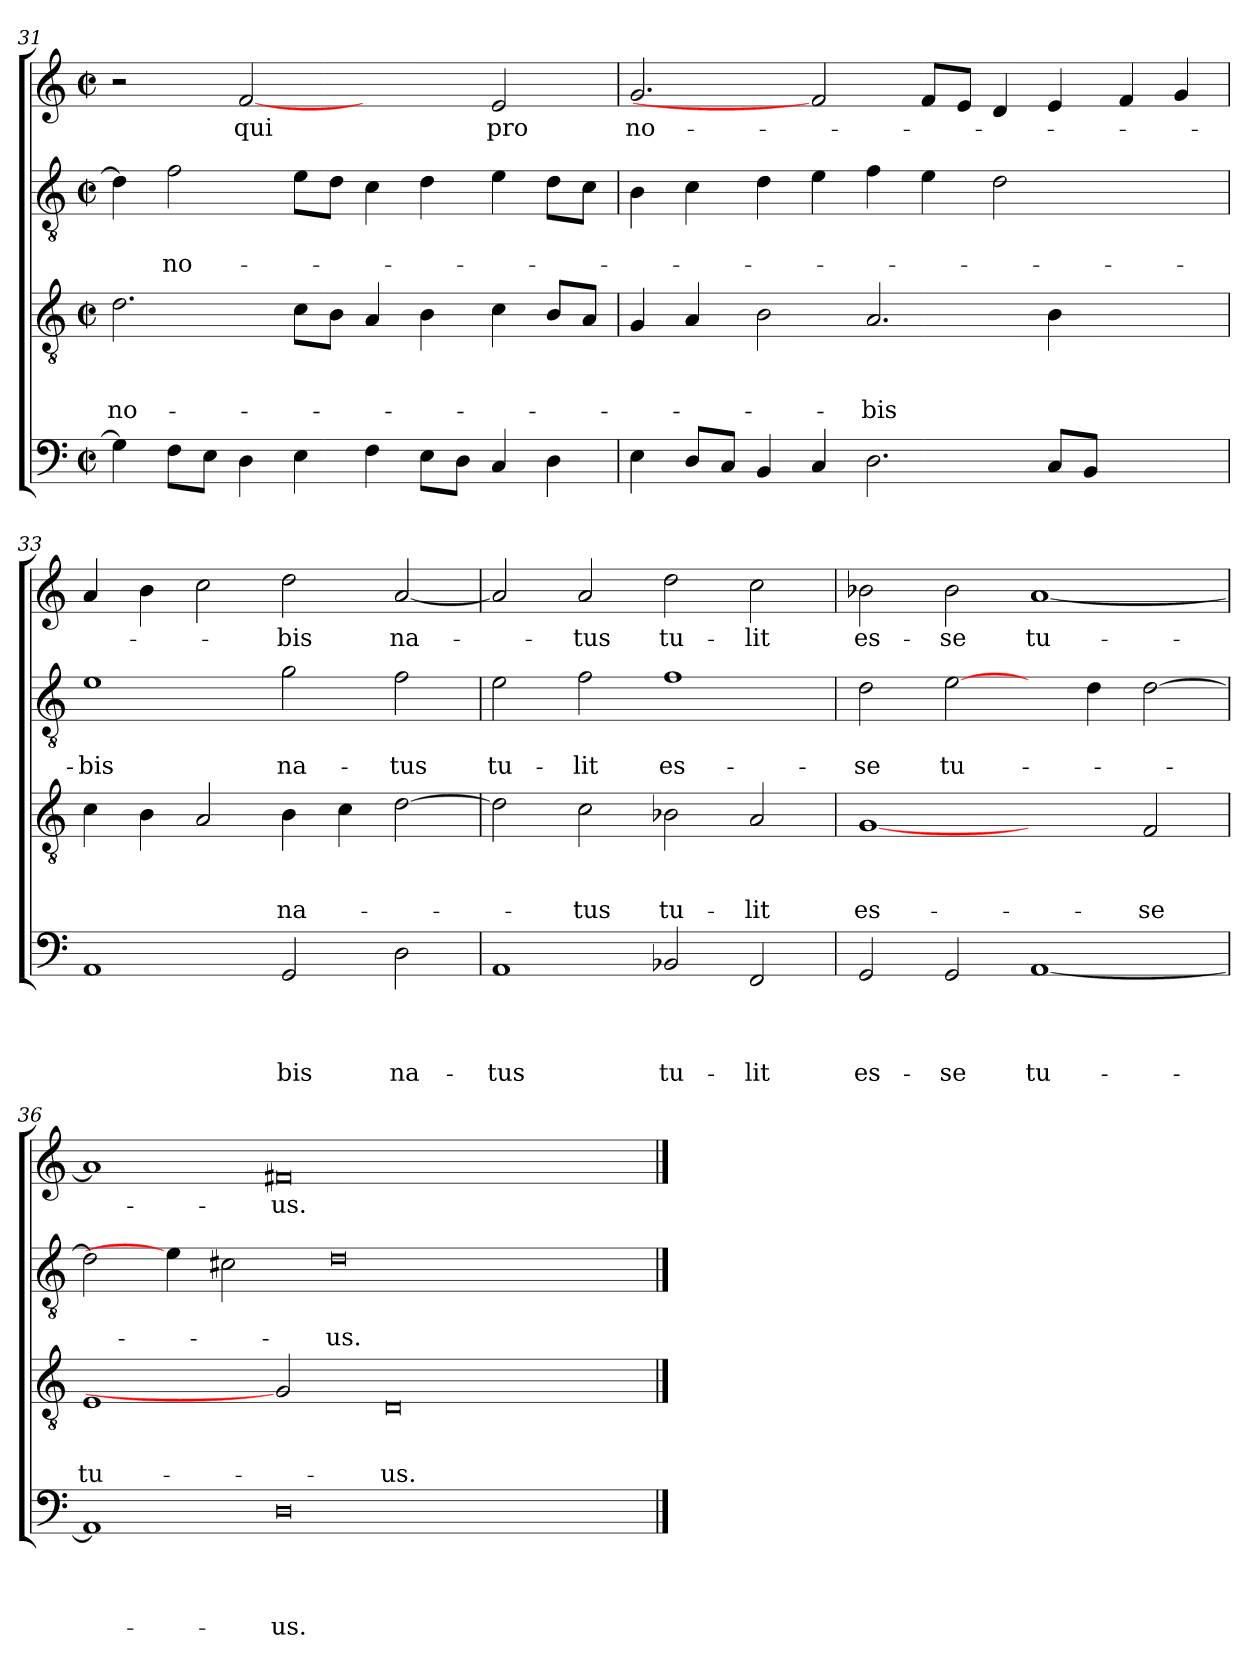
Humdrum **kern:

**kern	**text	**text	**text	**text	**kern	**text	**text	**text	**kern	**text	**text	**kern	**text
*part4	*part4	*part4	*part4	*part4	*part3	*part3	*part3	*part3	*part2	*part2	*part2	*part1	*part1
*staff4	*staff4	*staff4	*staff4	*staff4	*staff3	*staff3	*staff3	*staff3	*staff2	*staff2	*staff2	*staff1	*staff1
*clefF4	*	*	*	*	*clefGv2	*	*	*	*clefGv2	*	*	*clefG2	*
*k[]	*	*	*	*	*k[]	*	*	*	*k[]	*	*	*k[]	*
*C:	*	*	*	*	*C:	*	*	*	*C:	*	*	*C:	*
*M2/2	*	*	*	*	*M2/2	*	*	*	*M2/2	*	*	*M2/2	*
*met(c|)	*	*	*	*	*met(c|)	*	*	*	*met(c|)	*	*	*met(c|)	*
=31	=31	=31	=31	=31	=31	=31	=31	=31	=31	=31	=31	=31	=31
!	!	!	!	!	!	!	!	!LO:LY:b	!	!	!	!	!
4G\]	.	.	.	.	2.d\	.	.	no-	4d\]	.	.	2r	.
!	!	!	!	!	!	!	!	!	!	!	!LO:LY:b	!	!
8F\L	.	.	.	.	.	.	.	.	2f\	.	no-	.	.
8E\J	.	.	.	.	.	.	.	.	.	.	.	.	.
!	!	!	!	!	!	!	!	!	!	!	!	!	!LO:LY:b
4D\	.	.	.	.	.	.	.	.	.	.	.	[2f	qui
4E\	.	.	.	.	8c\L	.	.	.	8e\L	.	.	.	.
.	.	.	.	.	8B\J	.	.	.	8d\J	.	.	.	.
4F\	.	.	.	.	4A/	.	.	.	4c\	.	.	2ryy	.
8E\L	.	.	.	.	4B\	.	.	.	4d\	.	.	.	.
8D\J	.	.	.	.	.	.	.	.	.	.	.	.	.
!	!	!	!	!	!	!	!	!	!	!	!	!	!LO:LY:b
4C/	.	.	.	.	4c\	.	.	.	4e\	.	.	2e/	pro
4D\	.	.	.	.	8B/L	.	.	.	8d\L	.	.	.	.
.	.	.	.	.	8A/J	.	.	.	8c\J	.	.	.	.
!!LO:LB:g=z
=32	=32	=32	=32	=32	=32	=32	=32	=32	=32	=32	=32	=32	=32
!	!	!	!	!	!	!	!	!	!	!	!	!	!LO:LY:b
4E\	.	.	.	.	4G/	.	.	.	4B\	.	.	2.g/	no-
8D/L	.	.	.	.	4A/	.	.	.	4c\	.	.	.	.
8C/J	.	.	.	.	.	.	.	.	.	.	.	.	.
4BB/	.	.	.	.	2B\	.	.	.	4d\	.	.	.	.
4C/	.	.	.	.	.	.	.	.	4e\	.	.	2f]	.
!	!	!	!	!	!	!	!	!LO:LY:b	!	!	!	!	!
2.D\	.	.	.	.	2.A/	.	.	-bis	4f\	.	.	.	.
.	.	.	.	.	.	.	.	.	4e\	.	.	8f/L	.
.	.	.	.	.	.	.	.	.	.	.	.	8e/J	.
.	.	.	.	.	.	.	.	.	2d\	.	.	4d/	.
8C/L	.	.	.	.	4B\	.	.	.	.	.	.	4e/	.
8BB/J	.	.	.	.	.	.	.	.	.	.	.	.	.
2ryy	.	.	.	.	2ryy	.	.	.	2ryy	.	.	4f/	.
.	.	.	.	.	.	.	.	.	.	.	.	4g/	.
=33	=33	=33	=33	=33	=33	=33	=33	=33	=33	=33	=33	=33	=33
!	!	!	!	!	!	!	!	!	!	!	!LO:LY:b	!	!
1AA	.	.	.	.	4c\	.	.	.	1e	.	-bis	4a/	.
.	.	.	.	.	4B\	.	.	.	.	.	.	4b\	.
.	.	.	.	.	2A/	.	.	.	.	.	.	2cc\	.
!	!	!	!	!LO:LY:b	!	!	!	!LO:LY:b	!	!	!LO:LY:b	!	!LO:LY:b
2GG/	.	.	.	-bis	4B\	.	.	na-	2g\	.	na-	2dd\	-bis
.	.	.	.	.	4c\	.	.	.	.	.	.	.	.
!	!	!	!	!LO:LY:b	!	!	!	!	!	!	!LO:LY:b	!	!LO:LY:b
2D\	.	.	.	na-	[2d\	.	.	.	2f\	.	-tus	[2a/	na-
=34	=34	=34	=34	=34	=34	=34	=34	=34	=34	=34	=34	=34	=34
!	!	!	!	!LO:LY:b	!	!	!	!	!	!	!LO:LY:b	!	!
1AA	.	.	.	-tus	2d\]	.	.	.	2e\	.	tu-	2a/]	.
!	!	!	!	!	!	!	!	!LO:LY:b	!	!	!LO:LY:b	!	!LO:LY:b
.	.	.	.	.	2c\	.	.	-tus	2f\	.	-lit	2a/	-tus
!	!	!	!	!LO:LY:b	!	!	!	!LO:LY:b	!	!	!LO:LY:b	!	!LO:LY:b
2BB-X/	.	.	.	tu-	2B-X\	.	.	tu-	1f	.	es-	2dd\	tu-
!	!	!	!	!LO:LY:b	!	!	!	!LO:LY:b	!	!	!	!	!LO:LY:b
2FF/	.	.	.	-lit	2A/	.	.	-lit	.	.	.	2cc\	-lit
=35	=35	=35	=35	=35	=35	=35	=35	=35	=35	=35	=35	=35	=35
!	!	!	!	!LO:LY:b	!	!	!	!LO:LY:b	!	!	!LO:LY:b	!	!LO:LY:b
2GG/	.	.	.	es-	[1G	.	.	es-	2d\	.	-se	2b-X\	es-
!	!	!	!	!LO:LY:b	!	!	!	!	!	!	!LO:LY:b	!	!LO:LY:b
2GG/	.	.	.	-se	.	.	.	.	[2e\	.	tu-	2b-\	-se
!	!	!	!	!LO:LY:b	!	!	!	!	!	!	!	!	!LO:LY:b
[1AA	.	.	.	tu-	2ryy	.	.	.	4ryy	.	.	[1a	tu-
.	.	.	.	.	.	.	.	.	4d\	.	.	.	.
!	!	!	!	!	!	!	!	!LO:LY:b	!	!	!	!	!
.	.	.	.	.	2F/	.	.	-se	[2d\	.	.	.	.
=36	=36	=36	=36	=36	=36	=36	=36	=36	=36	=36	=36	=36	=36
!	!	!	!	!	!	!	!	!LO:LY:b	!	!	!	!	!
1AA]	.	.	.	.	1E	.	.	tu-	2d\]	.	.	1a]	.
.	.	.	.	.	.	.	.	.	4e\]	.	.	.	.
.	.	.	.	.	.	.	.	.	2c#X\	.	.	.	.
!	!	!	!	!LO:LY:b	!	!	!	!	!	!	!	!	!LO:LY:b
0D	.	.	.	-us.	2G]	.	.	.	.	.	.	0f#X	-us.
!	!	!	!	!	!	!	!	!	!	!	!LO:LY:b	!	!
.	.	.	.	.	.	.	.	.	0d	.	-us.	.	.
!	!	!	!	!	!	!	!	!LO:LY:b	!	!	!	!	!
.	.	.	.	.	0D	.	.	-us.	.	.	.	.	.
2ryy	.	.	.	.	.	.	.	.	.	.	.	2ryy	.
.	.	.	.	.	.	.	.	.	4ryy	.	.	.	.
==	==	==	==	==	==	==	==	==	==	==	==	==	==
*-	*-	*-	*-	*-	*-	*-	*-	*-	*-	*-	*-	*-	*-
